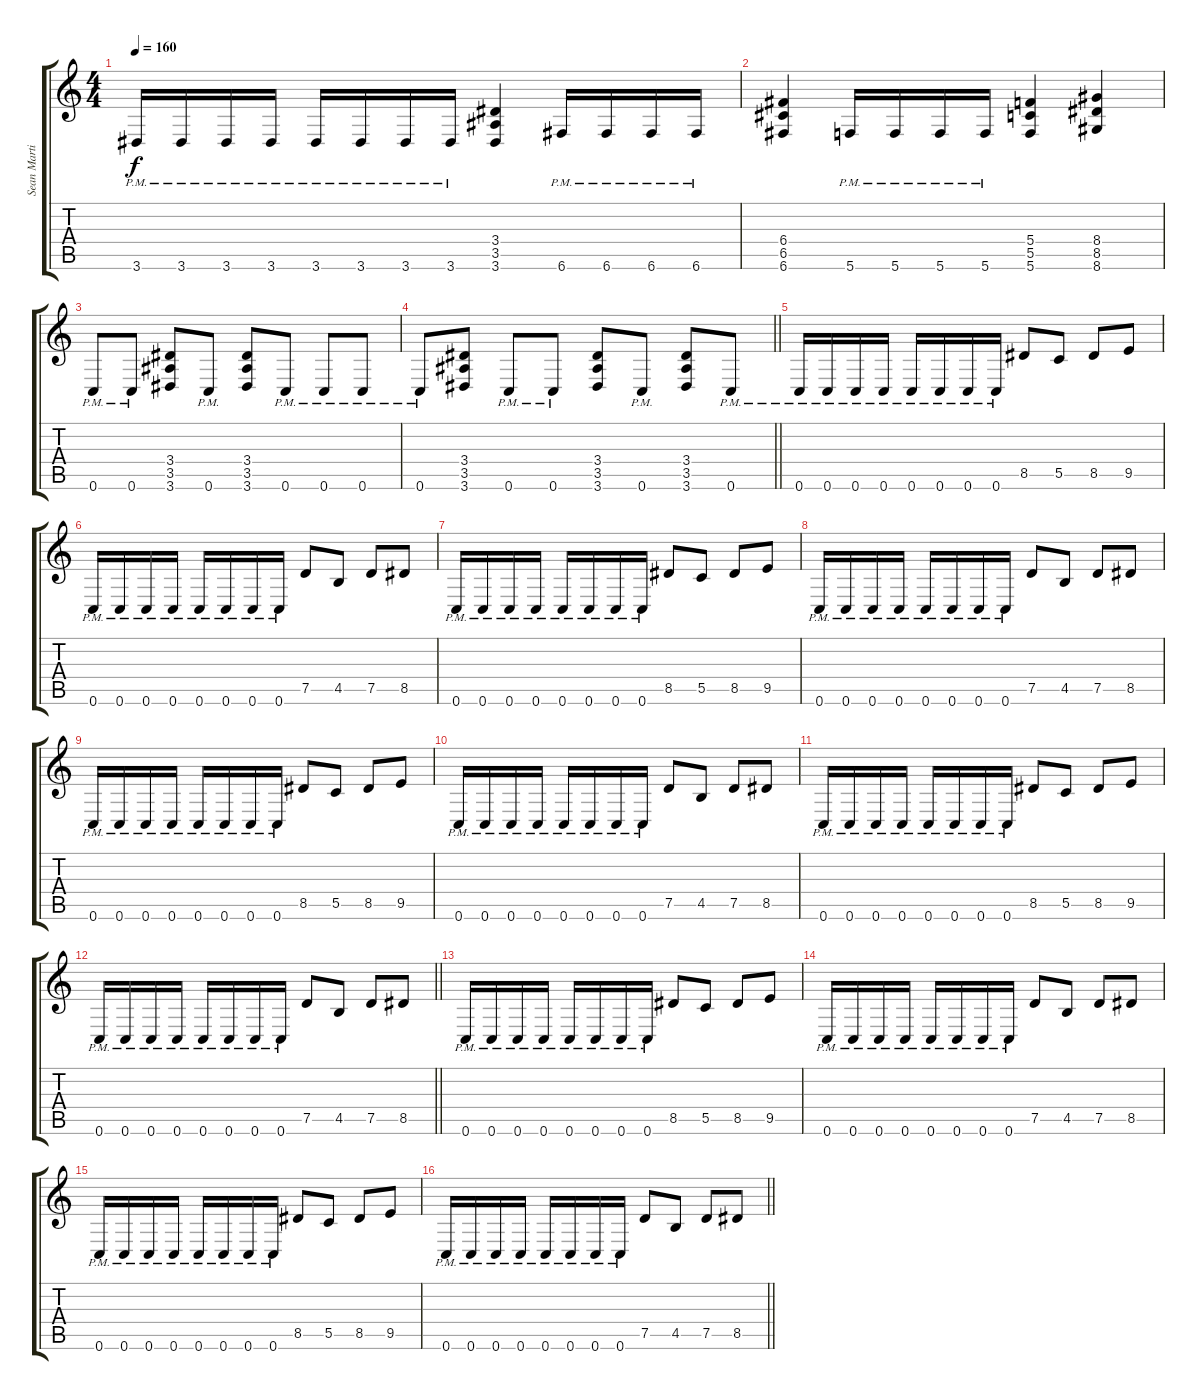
\track ("Sean Martin" "Sean Marti") {instrument distortionguitar}
\staff {score tabs}
\tuning (D4 A3 F3 C3 G2 C2) {hide}
\ts (4 4)
\tempo 160
\clef g2
\ks c
3.6{pm}.16{dy f} 3.6{pm}.16 3.6{pm}.16 3.6{pm}.16 3.6{pm}.16 3.6{pm}.16 3.6{pm}.16 3.6{pm}.16 (3.4 3.5 3.6).4 6.6{pm}.16 6.6{pm}.16 6.6{pm}.16 6.6{pm}.16 |
(6.4 6.5 6.6).4 5.6{pm}.16 5.6{pm}.16 5.6{pm}.16 5.6{pm}.16 (5.4 5.5 5.6).4 (8.4 8.5 8.6).4 |
0.6{pm}.8 0.6{pm}.8 (3.4 3.5 3.6).8 0.6{pm}.8 (3.4 3.5 3.6).8 0.6{pm}.8 0.6{pm}.8 0.6{pm}.8 |
\barLineRight lightlight
0.6{pm}.8 (3.4 3.5 3.6).8 0.6{pm}.8 0.6{pm}.8 (3.4 3.5 3.6).8 0.6{pm}.8 (3.4 3.5 3.6).8 0.6{pm}.8 |
\section ("" "")
0.6{pm}.16 0.6{pm}.16 0.6{pm}.16 0.6{pm}.16 0.6{pm}.16 0.6{pm}.16 0.6{pm}.16 0.6{pm}.16 8.5.8 5.5.8 8.5.8 9.5.8 |
0.6{pm}.16 0.6{pm}.16 0.6{pm}.16 0.6{pm}.16 0.6{pm}.16 0.6{pm}.16 0.6{pm}.16 0.6{pm}.16 7.5.8 4.5.8 7.5.8 8.5.8 |
0.6{pm}.16 0.6{pm}.16 0.6{pm}.16 0.6{pm}.16 0.6{pm}.16 0.6{pm}.16 0.6{pm}.16 0.6{pm}.16 8.5.8 5.5.8 8.5.8 9.5.8 |
0.6{pm}.16 0.6{pm}.16 0.6{pm}.16 0.6{pm}.16 0.6{pm}.16 0.6{pm}.16 0.6{pm}.16 0.6{pm}.16 7.5.8 4.5.8 7.5.8 8.5.8 |
0.6{pm}.16 0.6{pm}.16 0.6{pm}.16 0.6{pm}.16 0.6{pm}.16 0.6{pm}.16 0.6{pm}.16 0.6{pm}.16 8.5.8 5.5.8 8.5.8 9.5.8 |
0.6{pm}.16 0.6{pm}.16 0.6{pm}.16 0.6{pm}.16 0.6{pm}.16 0.6{pm}.16 0.6{pm}.16 0.6{pm}.16 7.5.8 4.5.8 7.5.8 8.5.8 |
0.6{pm}.16 0.6{pm}.16 0.6{pm}.16 0.6{pm}.16 0.6{pm}.16 0.6{pm}.16 0.6{pm}.16 0.6{pm}.16 8.5.8 5.5.8 8.5.8 9.5.8 |
\barLineRight lightlight
0.6{pm}.16 0.6{pm}.16 0.6{pm}.16 0.6{pm}.16 0.6{pm}.16 0.6{pm}.16 0.6{pm}.16 0.6{pm}.16 7.5.8 4.5.8 7.5.8 8.5.8 |
0.6{pm}.16 0.6{pm}.16 0.6{pm}.16 0.6{pm}.16 0.6{pm}.16 0.6{pm}.16 0.6{pm}.16 0.6{pm}.16 8.5.8 5.5.8 8.5.8 9.5.8 |
0.6{pm}.16 0.6{pm}.16 0.6{pm}.16 0.6{pm}.16 0.6{pm}.16 0.6{pm}.16 0.6{pm}.16 0.6{pm}.16 7.5.8 4.5.8 7.5.8 8.5.8 |
0.6{pm}.16 0.6{pm}.16 0.6{pm}.16 0.6{pm}.16 0.6{pm}.16 0.6{pm}.16 0.6{pm}.16 0.6{pm}.16 8.5.8 5.5.8 8.5.8 9.5.8 |
\barLineRight lightlight
0.6{pm}.16 0.6{pm}.16 0.6{pm}.16 0.6{pm}.16 0.6{pm}.16 0.6{pm}.16 0.6{pm}.16 0.6{pm}.16 7.5.8 4.5.8 7.5.8 8.5.8
